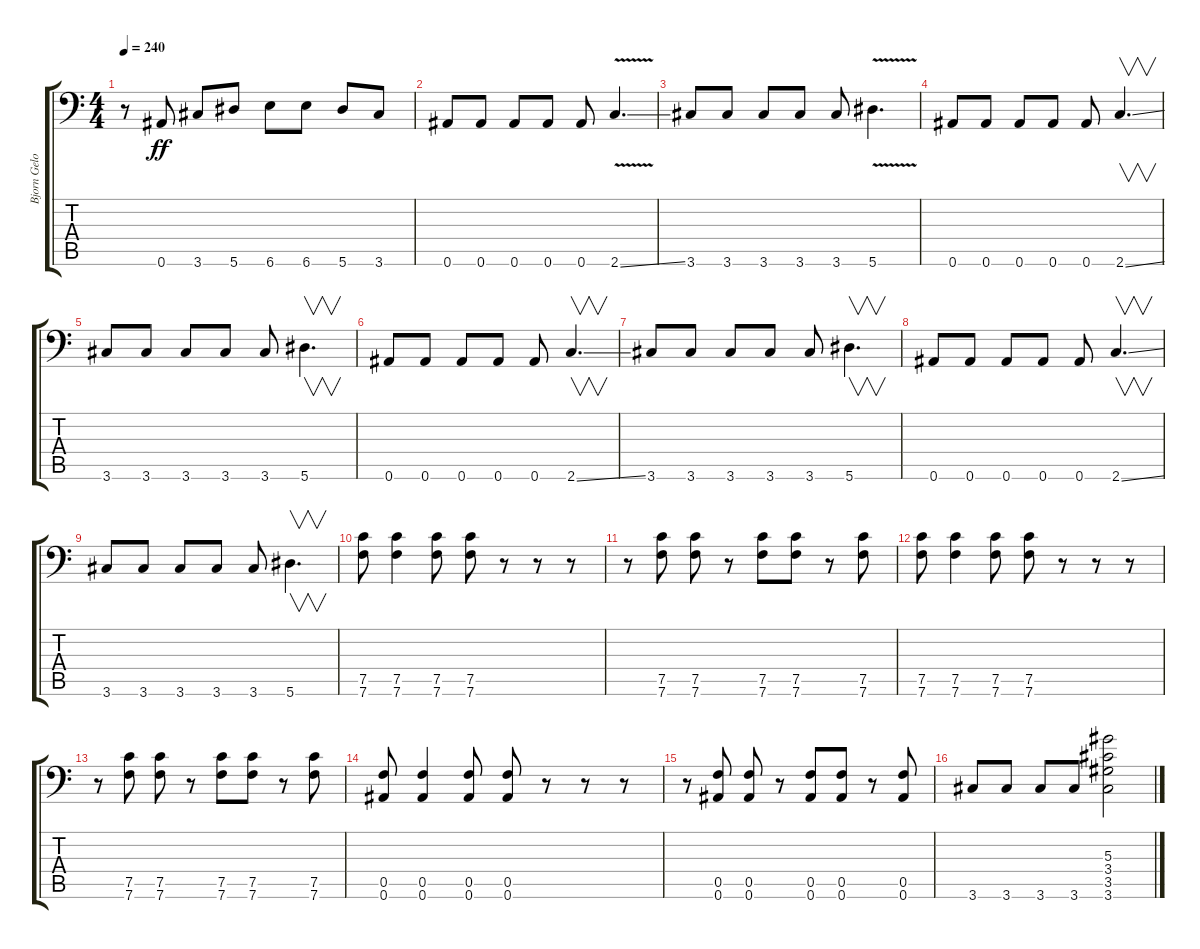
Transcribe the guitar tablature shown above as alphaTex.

\track ("Bjorn Gelotte" "Bjorn Gelo") {instrument distortionguitar}
\staff {score tabs}
\tuning (C4 G3 Eb3 Bb2 F2 Bb1) {hide}
\ts (4 4)
\tempo 240
\clef f4
\ks c
r.8{dy ff} 0.6.8 3.6.8 5.6.8 6.6.8 6.6.8 5.6.8 3.6.8 |
0.6.8 0.6.8 0.6.8 0.6.8 0.6.8 2.6{v ss}.4{d} |
3.6.8 3.6.8 3.6.8 3.6.8 3.6.8 5.6{v}.4{d} |
0.6.8 0.6.8 0.6.8 0.6.8 0.6.8 2.6{ss}.4{v d} |
3.6.8 3.6.8 3.6.8 3.6.8 3.6.8 5.6.4{v d} |
0.6.8 0.6.8 0.6.8 0.6.8 0.6.8 2.6{ss}.4{v d} |
3.6.8 3.6.8 3.6.8 3.6.8 3.6.8 5.6.4{v d} |
0.6.8 0.6.8 0.6.8 0.6.8 0.6.8 2.6{ss}.4{v d} |
3.6.8 3.6.8 3.6.8 3.6.8 3.6.8 5.6.4{v d} |
(7.5 7.6).8 (7.5 7.6).4 (7.5 7.6).8 (7.5 7.6).8 r.8 r.8 r.8 |
r.8 (7.5 7.6).8 (7.5 7.6).8 r.8 (7.5 7.6).8 (7.5 7.6).8 r.8 (7.5 7.6).8 |
(7.5 7.6).8 (7.5 7.6).4 (7.5 7.6).8 (7.5 7.6).8 r.8 r.8 r.8 |
r.8 (7.5 7.6).8 (7.5 7.6).8 r.8 (7.5 7.6).8 (7.5 7.6).8 r.8 (7.5 7.6).8 |
(0.5 0.6).8 (0.5 0.6).4 (0.5 0.6).8 (0.5 0.6).8 r.8 r.8 r.8 |
r.8 (0.5 0.6).8 (0.5 0.6).8 r.8 (0.5 0.6).8 (0.5 0.6).8 r.8 (0.5 0.6).8 |
3.6.8 3.6.8 3.6.8 3.6.8 (5.3 3.4 3.5 3.6).2
